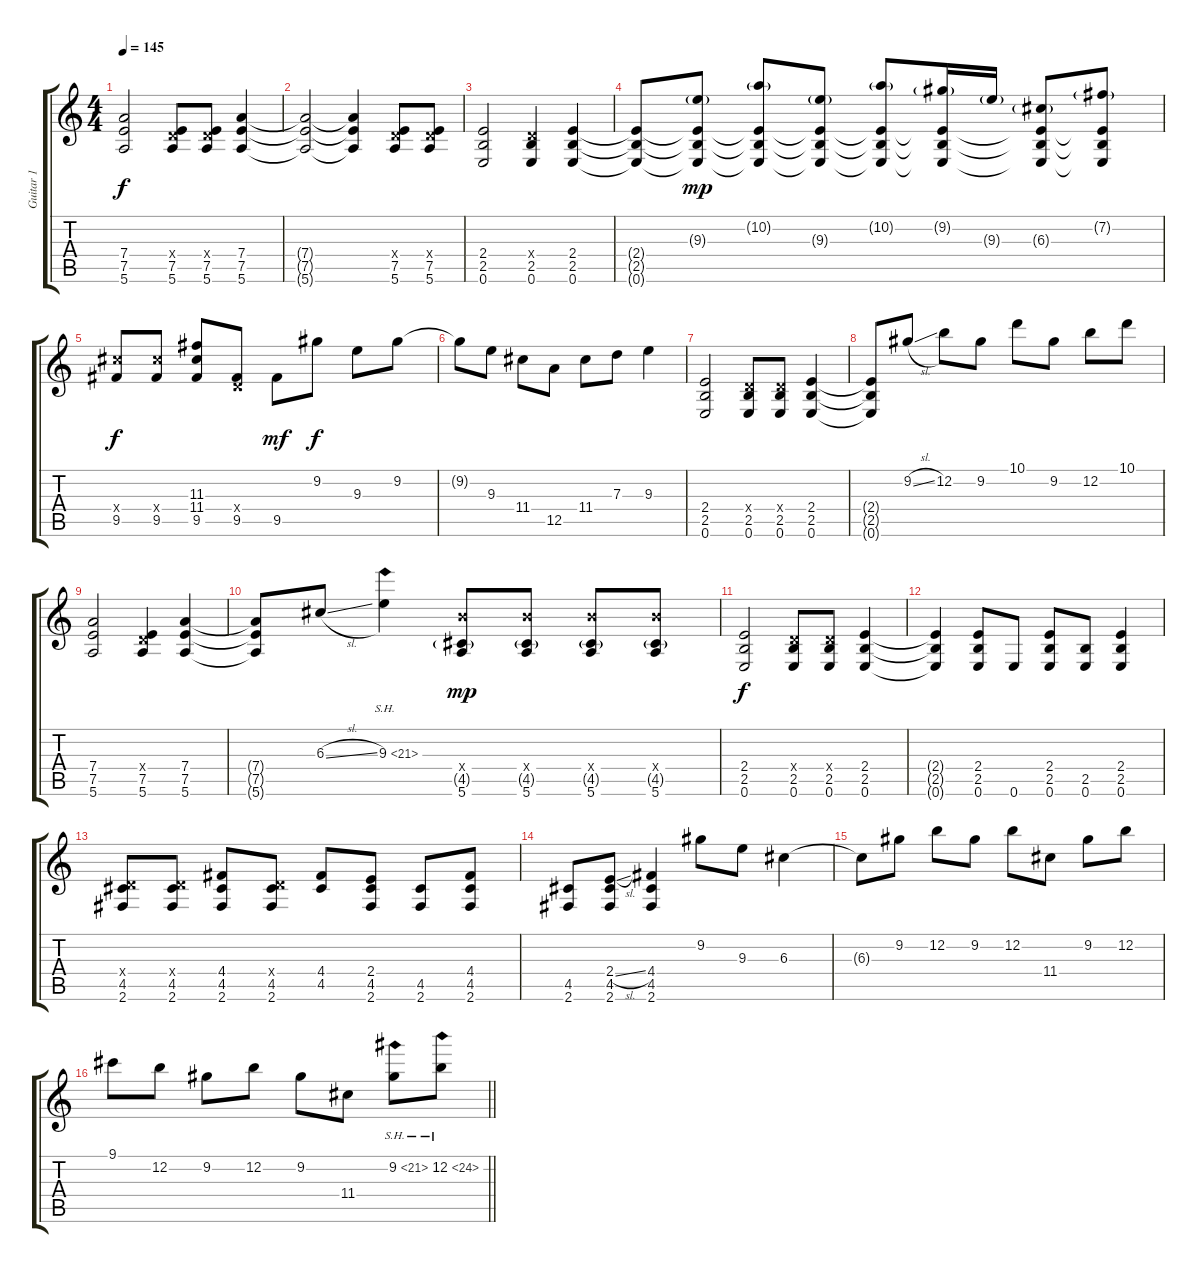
\track ("Guitar 1 " "Guitar 1 ") {instrument distortionguitar}
\staff {score tabs}
\tuning (E4 B3 G3 D3 A2 E2) {hide}
\ts (4 4)
\tempo 145
\clef g2
\ks c
(7.4 7.5 5.6).2{dy f volume 13} (0.4{x} 7.5 5.6).8 (0.4{x} 7.5 5.6).8 (7.4 7.5 5.6).4 |
(7.4{t} 7.5{t} 5.6{t}).2 (7.4{t} 7.5{t} 5.6{t}).4 (0.4{x} 7.5 5.6).8 (0.4{x} 7.5 5.6).8 |
(2.4 2.5 0.6).2 (0.4{x} 2.5 0.6).4 (2.4 2.5 0.6).4 |
(2.4{t} 2.5{t} 0.6{t}).8 (9.3{g} 2.4{t} 2.5{t} 0.6{t}).8{dy mp} (10.2{g} 2.4{t} 2.5{t} 0.6{t}).8 (9.3{g} 2.4{t} 2.5{t} 0.6{t}).8 (10.2{g} 2.4{t} 2.5{t} 0.6{t}).8 (9.2{g} 2.4{t} 2.5{t} 0.6{t}).16 9.3{g}.16 (6.3{g} 2.4{t} 2.5{t} 0.6{t}).8 (7.2{g} 2.4{t} 2.5{t} 0.6{t}).8 |
(11.4{x} 9.5).8{dy f} (11.4{x} 9.5).8 (11.3 11.4 9.5).8 (0.4{x} 9.5).8 9.5.8{dy mf} 9.2.8{dy f} 9.3.8 9.2.8 |
9.2{t}.8 9.3.8 11.4.8 12.5.8 11.4.8 7.3.8 9.3.4 |
(2.4 2.5 0.6).2 (0.4{x} 2.5 0.6).8 (0.4{x} 2.5 0.6).8 (2.4 2.5 0.6).4 |
(2.4{t} 2.5{t} 0.6{t}).8 9.2{sl}.8 12.2.8 9.2.8 10.1.8 9.2.8 12.2.8 10.1.8 |
(7.4 7.5 5.6).2 (0.4{x} 7.5 5.6).4 (7.4 7.5 5.6).4 |
(7.4{t} 7.5{t} 5.6{t}).8 6.3{sl}.8 9.3{sh 12}.4 (9.4{x} 4.5{g} 5.6).8{dy mp} (9.4{x} 4.5{g} 5.6).8 (9.4{x} 4.5{g} 5.6).8 (9.4{x} 4.5{g} 5.6).8 |
(2.4 2.5 0.6).2{dy f} (0.4{x} 2.5 0.6).8 (0.4{x} 2.5 0.6).8 (2.4 2.5 0.6).4 |
(2.4{t} 2.5{t} 0.6{t}).4 (2.4 2.5 0.6).8 0.6.8 (2.4 2.5 0.6).8 (2.5 0.6).8 (2.4 2.5 0.6).4 |
(0.4{x} 4.5 2.6).8 (0.4{x} 4.5 2.6).8 (4.4 4.5 2.6).8 (0.4{x} 4.5 2.6).8 (4.4 4.5).8 (2.4 4.5 2.6).8 (4.5 2.6).8 (4.4 4.5 2.6).8 |
(4.5 2.6).8 (2.4{sl} 4.5 2.6).8 (4.4 4.5 2.6).4 9.2.8 9.3.8 6.3.4 |
6.3{t}.8 9.2.8 12.2.8 9.2.8 12.2.8 11.4.8 9.2.8 12.2.8 |
\barLineRight lightlight
9.1.8 12.2.8 9.2.8 12.2.8 9.2.8 11.4.8 9.2{sh 12}.8 12.2{sh 12}.8
